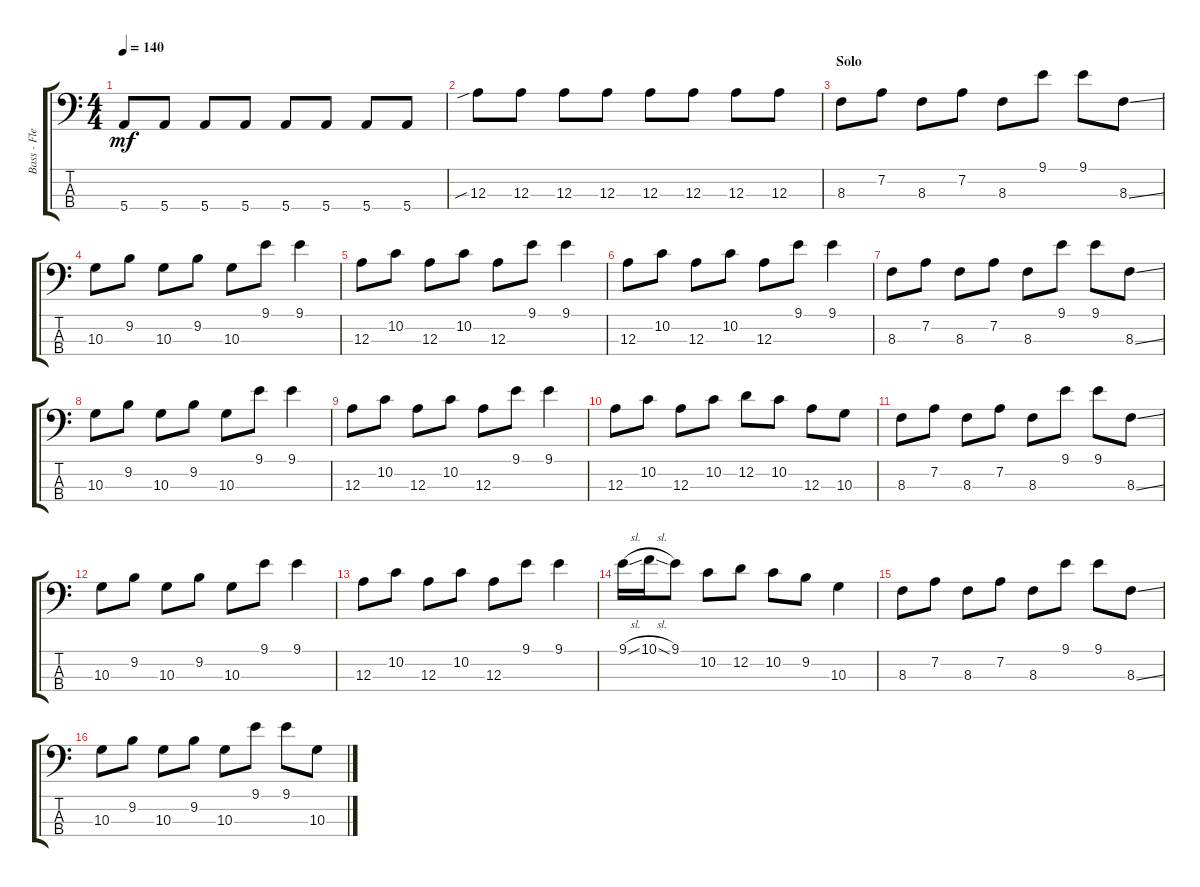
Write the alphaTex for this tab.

\track ("Bass - Flea" "Bass - Fle") {instrument electricbassfinger}
\staff {score tabs}
\tuning (G2 D2 A1 E1) {hide}
\ts (4 4)
\tempo 140
\clef f4
\ks c
5.4.8{dy mf} 5.4.8 5.4.8 5.4.8 5.4.8 5.4.8 5.4.8 5.4.8 |
12.3{sib}.8 12.3.8 12.3.8 12.3.8 12.3.8 12.3.8 12.3.8 12.3.8 |
\section ("" "Solo")
8.3.8 7.2.8 8.3.8 7.2.8 8.3.8 9.1.8 9.1.8 8.3{ss}.8 |
10.3.8 9.2.8 10.3.8 9.2.8 10.3.8 9.1.8 9.1.4 |
12.3.8 10.2.8 12.3.8 10.2.8 12.3.8 9.1.8 9.1.4 |
12.3.8 10.2.8 12.3.8 10.2.8 12.3.8 9.1.8 9.1.4 |
8.3.8 7.2.8 8.3.8 7.2.8 8.3.8 9.1.8 9.1.8 8.3{ss}.8 |
10.3.8 9.2.8 10.3.8 9.2.8 10.3.8 9.1.8 9.1.4 |
12.3.8 10.2.8 12.3.8 10.2.8 12.3.8 9.1.8 9.1.4 |
12.3.8 10.2.8 12.3.8 10.2.8 12.2.8 10.2.8 12.3.8 10.3.8 |
8.3.8 7.2.8 8.3.8 7.2.8 8.3.8 9.1.8 9.1.8 8.3{ss}.8 |
10.3.8 9.2.8 10.3.8 9.2.8 10.3.8 9.1.8 9.1.4 |
12.3.8 10.2.8 12.3.8 10.2.8 12.3.8 9.1.8 9.1.4 |
9.1{sl}.16 10.1{sl}.16 9.1.8 10.2.8 12.2.8 10.2.8 9.2.8 10.3.4 |
8.3.8 7.2.8 8.3.8 7.2.8 8.3.8 9.1.8 9.1.8 8.3{ss}.8 |
10.3.8 9.2.8 10.3.8 9.2.8 10.3.8 9.1.8 9.1.8 10.3{ss}.8
